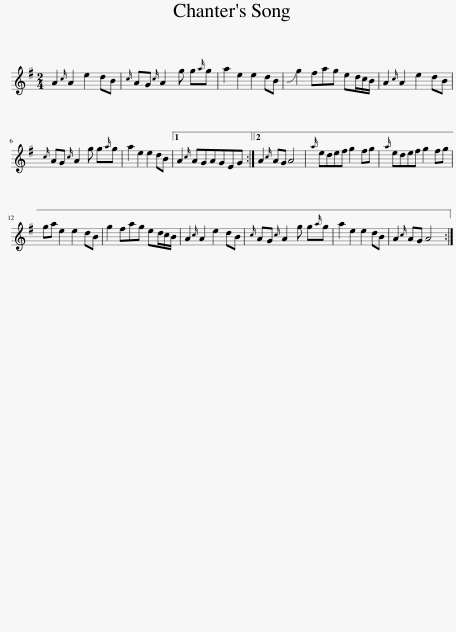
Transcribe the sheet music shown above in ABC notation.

X:1
L:1/8
M:2/4
I:linebreak $
K:G
V:1 treble
V:1
 A2{c} A2 e2 dB |{c} AG{c} A2 g g{a}g | a2 e2 e2 dB | !slide!g2 fag ed/c/B/ | A2{c} A2 e2 dB |$ %5
{c} AG{c} A2 g g{a}g | a2 e2 e2 dB |1 A2{c} AGAGEG :|2 A2{c} AG A4 |{a} edef g2 fg | %10
{a} edef g2 fg |$ ga e2 e2 dB | g2 fag ed/c/B/ | A2{c} A2 e2 dB |{c} AG{c} A2 g g{a}g | %15
 a2 e2 e2 dB | A2{c} AG A4 :| %17
